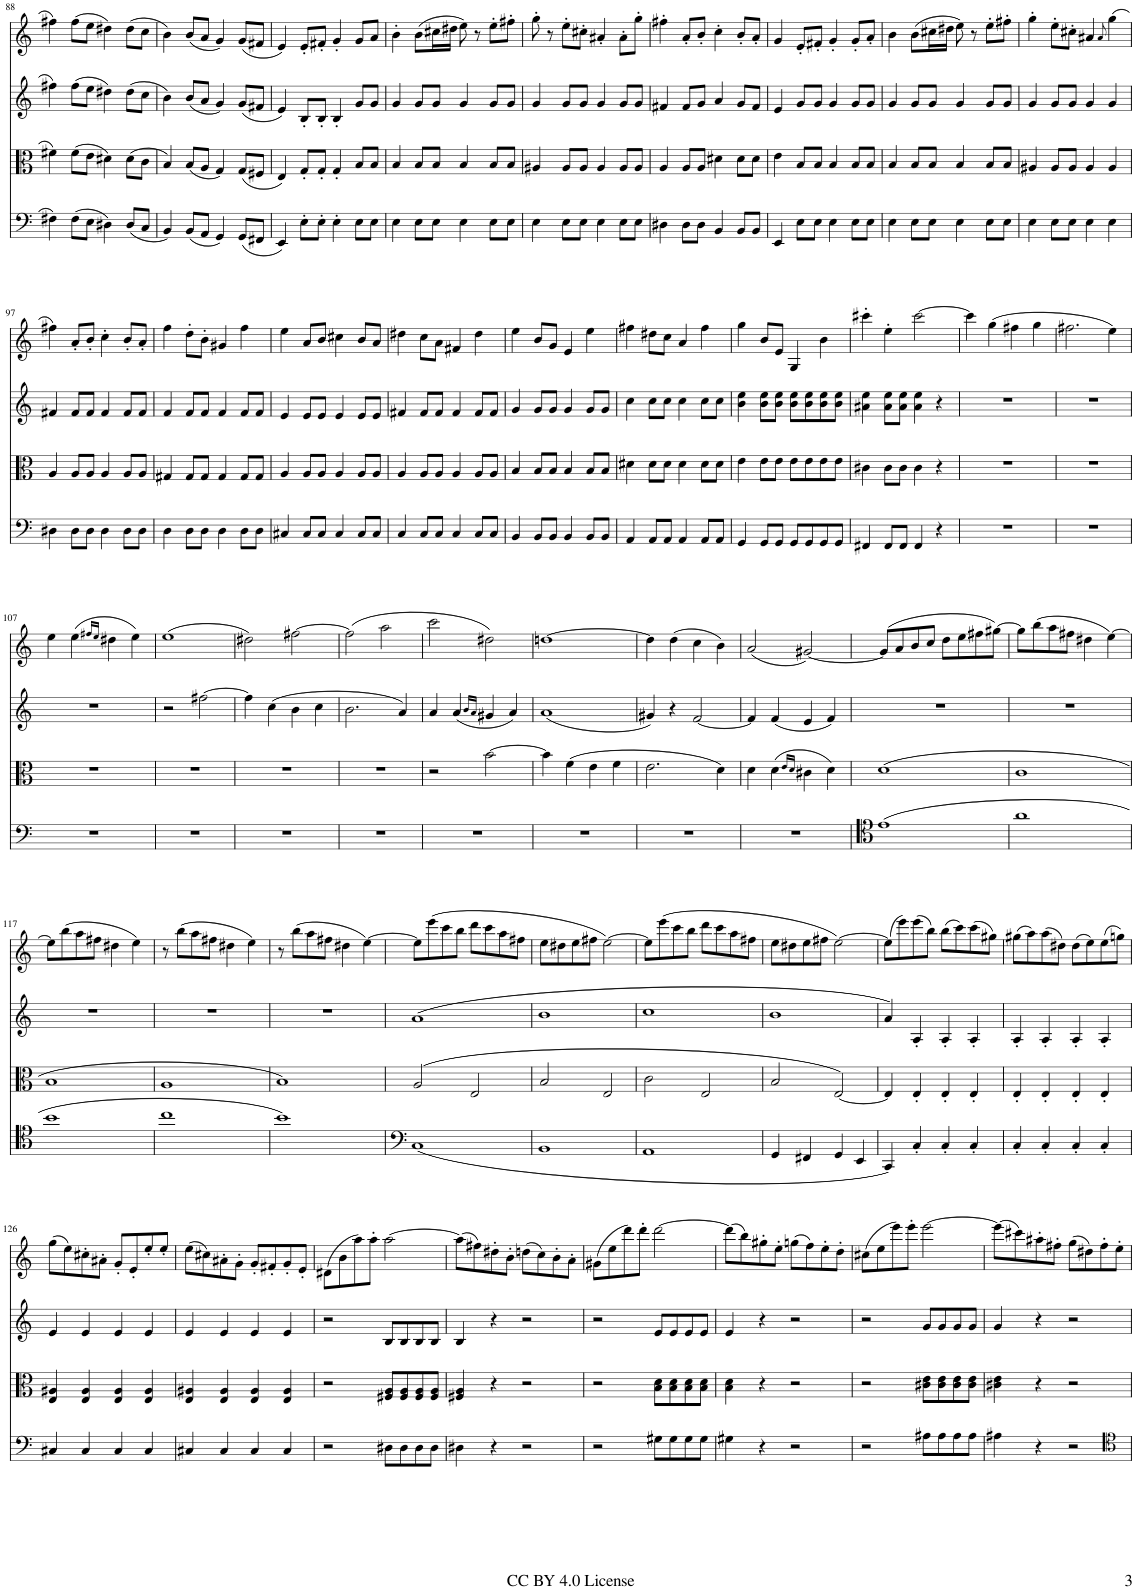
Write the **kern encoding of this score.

**kern	**kern	**kern	**kern
*part4	*part3	*part2	*part1
*staff4	*staff3	*staff2	*staff1
*I"Cello	*I"Viola	*I"Violin II	*I"Violin I
*	*I'Vla	*I'Vln	*I'Vln
!!LO:PB:g=z
*clefF4	*clefC3	*clefG2	*clefG2
*k[]	*k[]	*k[]	*k[]
*M2/2	*M2/2	*M2/2	*M2/2
*met(c|)	*met(c|)	*met(c|)	*met(c|)
=88	=88	=88	=88
4F#X\	4f#X\	4ff#X\	4ff#X\
(8F#\L	(8f#\L	(8ff#\L	(8ff#\L
8E\J	8e\J	8ee\J	8ee\J
4D#X\)	4d#X\)	4dd#X\)	4dd#X\)
(8D#/L	(8d#\L	(8dd#\L	(8dd#\L
8C/J	8c\J	8cc\J	8cc\J
=89	=89	=89	=89
4BB/)	4B/)	4b\)	4b\)
(8BB/L	(8B/L	(8b/L	(8b/L
8AA/J	8A/J	8a/J	8a/J
4GG/)	4G/)	4g/)	4g/)
(8GG/L	(8G/L	(8g/L	(8g/L
8FF#X/J	8F#X/J	8f#X/J	8f#X/J
=90	=90	=90	=90
4EE/)	4E/)	4e/)	4e/)
8E'\L	8G'/L	8B'/L	8e'/L
8E'\J	8G'/J	8B'/J	8f#X'/J
4E'\	4G'/	4B'/	4g'/
8E\L	8B/L	8g/L	8g/L
8E\J	8B/J	8g/J	8a/J
=91	=91	=91	=91
4E\	4B/	4g/	4b'\
8E\L	8B/L	8g/L	(8b\L
8E\J	8B/J	8g/J	16cc#X\L
.	.	.	16dd#X\JJ
4E\	4B/	4g/	8ee\)
.	.	.	8r
8E\L	8B/L	8g/L	8ee'\L
8E\J	8B/J	8g/J	8ff#X'\J
=92	=92	=92	=92
4E\	4A#X/	4g/	8gg'\
.	.	.	8r
8E\L	8A#/L	8g/L	8ee'\L
8E\J	8A#/J	8g/J	8cc#X'\J
4E\	4A#/	4g/	4a#X'/
8E\L	8A#/L	8g/L	8a#'\L
8E\J	8A#/J	8g/J	8gg'\J
=93	=93	=93	=93
4D#X\	4A/	4f#X/	4ff#X'\
8D#\L	8A/L	8f#/L	8a'/L
8D#\J	8A/J	8g/J	8b'/J
4BB/	4d#X\	4a/	4cc'\
8BB/L	8d#\L	8g/L	8b'/L
8BB/J	8d#\J	8f#/J	8a'/J
=94	=94	=94	=94
4EE/	4e\	4e/	4g/
8E\L	8B/L	8g/L	8e'/L
8E\J	8B/J	8g/J	8f#X'/J
4E\	4B/	4g/	4g'/
8E\L	8B/L	8g/L	8g'/L
8E\J	8B/J	8g/J	8a'/J
=95	=95	=95	=95
4E\	4B/	4g/	4b\
8E\L	8B/L	8g/L	(8b\L
8E\J	8B/J	8g/J	16cc#X\L
.	.	.	16dd#X\JJ
4E\	4B/	4g/	8ee\)
.	.	.	8r
8E\L	8B/L	8g/L	8ee'\L
8E\J	8B/J	8g/J	8ff#X'\J
=96	=96	=96	=96
4E\	4A#X/	4g/	4gg'\
8E\L	8A#/L	8g/L	8ee'\L
8E\J	8A#/J	8g/J	8cc#X'\J
4E\	4A#/	4g/	4a#X/
.	.	.	8qa#/
4E\	4A#/	4g/	(4gg\
!!LO:LB:g=z
=97	=97	=97	=97
4D#X\	4A/	4f#X/	4ff#X\)
8D#\L	8A/L	8f#/L	8a'/L
8D#\J	8A/J	8f#/J	8b'/J
4D#\	4A/	4f#/	4cc'\
8D#\L	8A/L	8f#/L	8b'/L
8D#\J	8A/J	8f#/J	8a'/J
=98	=98	=98	=98
4D\	4G#X/	4f/	4ff\
8D\L	8G#/L	8f/L	8dd'\L
8D\J	8G#/J	8f/J	8b'\J
4D\	4G#/	4f/	4g#X/
8D\L	8G#/L	8f/L	4ff\
8D\J	8G#/J	8f/J	.
=99	=99	=99	=99
4C#X/	4A/	4e/	4ee\
8C#/L	8A/L	8e/L	8a/L
8C#/J	8A/J	8e/J	8b/J
4C#/	4A/	4e/	4cc#X\
8C#/L	8A/L	8e/L	8b/L
8C#/J	8A/J	8e/J	8a/J
=100	=100	=100	=100
4C/	4A/	4f#X/	4dd#X\
8C/L	8A/L	8f#/L	8cc\L
8C/J	8A/J	8f#/J	8a\J
4C/	4A/	4f#/	4f#X/
8C/L	8A/L	8f#/L	4dd#\
8C/J	8A/J	8f#/J	.
=101	=101	=101	=101
4BB/	4B/	4g/	4ee\
8BB/L	8B/L	8g/L	8b/L
8BB/J	8B/J	8g/J	8g/J
4BB/	4B/	4g/	4e/
8BB/L	8B/L	8g/L	4ee\
8BB/J	8B/J	8g/J	.
=102	=102	=102	=102
4AA/	4d#X\	4cc\	4ff#X\
8AA/L	8d#\L	8cc\L	8dd#X\L
8AA/J	8d#\J	8cc\J	8cc\J
4AA/	4d#\	4cc\	4a/
8AA/L	8d#\L	8cc\L	4ff#\
8AA/J	8d#\J	8cc\J	.
=103	=103	=103	=103
4GG/	4e\	4b\ 4ee\	4gg\
8GG/L	8e\L	8b\ 8ee\L	8b/L
8GG/J	8e\J	8b\ 8ee\J	8e/J
8GG/L	8e\L	8b\ 8ee\L	4G/
8GG/	8e\	8b\ 8ee\	.
8GG/	8e\	8b\ 8ee\	4b\
8GG/J	8e\J	8b\ 8ee\J	.
=104	=104	=104	=104
4FF#X/	4c#X\	4a#X\ 4ee\	4ccc#X'\
8FF#/L	8c#\L	8a#\ 8ee\L	4ee'\
8FF#/J	8c#\J	8a#\ 8ee\J	.
4FF#/	4c#\	4a#\ 4ee\	[2ccc#\
4r	4r	4r	.
=105	=105	=105	=105
1r	1r	1r	4ccc#\]
.	.	.	(4gg\
.	.	.	4ff#X\
.	.	.	4gg\
=106	=106	=106	=106
1r	1r	1r	2.ff#X\
.	.	.	4ee\)
!!LO:LB:g=z
=107	=107	=107	=107
1r	1r	1r	4ee\
.	.	.	(4ee\
.	.	.	16qff#X/LL
.	.	.	16qee/JJ
.	.	.	4dd#X\
.	.	.	4ee\)
=108	=108	=108	=108
1r	1r	2r	(1ee
.	.	[2ff#X\	.
=109	=109	=109	=109
1r	1r	4ff#\]	2dd#X\)
.	.	(4cc\	.
.	.	4b\	[2ff#X\
.	.	4cc\	.
=110	=110	=110	=110
1r	1r	2.b\	(2ff#\]
.	.	.	2aa\
.	.	4a/)	.
=111	=111	=111	=111
1r	2r	4a/	2ccc\
.	.	(4a/	.
.	.	16qb/LL	.
.	.	16qa/JJ	.
.	[2b\	4g#X/	2dd#X\)
.	.	4a/)	.
=112	=112	=112	=112
1r	4b\]	(1a	[1ddn
.	(4f\	.	.
.	4e\	.	.
.	4f\	.	.
=113	=113	=113	=113
1r	2.e\	4g#X/)	4dd\]
.	.	4r	(4dd\
.	.	[2f/	4cc\
.	4d\)	.	4b\)
=114	=114	=114	=114
1r	4d\	4f/]	(2a/
.	(4d\	(4f/	.
.	16qe/LL	.	.
.	16qd/JJ	.	.
.	4c#X\	4e/	[2g#X/)
.	4d\)	4f/)	.
=115	=115	=115	=115
(1e	(1d	1r	(8g#/L]
.	.	.	8a/
.	.	.	8b/
.	.	.	8cc/J
.	.	.	8dd\L
.	.	.	8ee\
.	.	.	8ff#X\
.	.	.	[8gg#X\J)
=116	=116	=116	=116
1a	1c	1r	8gg#\L]
.	.	.	(8bb\
.	.	.	8aa\
.	.	.	8ff#X\J
.	.	.	4dd#X\
.	.	.	[4ee\)
!!LO:LB:g=z
=117	=117	=117	=117
1b	1B	1r	8ee\L]
.	.	.	(8bb\
.	.	.	8aa\
.	.	.	8ff#X\J
.	.	.	4dd#X\
.	.	.	4ee\)
=118	=118	=118	=118
1cc	1A	1r	8r
.	.	.	(8bb\L
.	.	.	8aa\
.	.	.	8ff#X\J
.	.	.	4dd#X\
.	.	.	4ee\)
=119	=119	=119	=119
1b)	1B)	1r	8r
.	.	.	(8bb\L
.	.	.	8aa\
.	.	.	8ff#X\J
.	.	.	4dd#X\
.	.	.	[4ee\)
=120	=120	=120	=120
(1C	(2A/	(1a	8ee\L]
.	.	.	(8eee\
.	.	.	8ccc\
.	.	.	8bb\J
.	2E/	.	8ddd\L
.	.	.	8ccc\
.	.	.	8aa\
.	.	.	8ff#X\J
=121	=121	=121	=121
1BB	2B/	1b	8ee\L
.	.	.	8dd#X\
.	.	.	8ee\
.	.	.	8ff#X\J
.	2E/	.	[2ee\)
=122	=122	=122	=122
1AA	2c\	1cc	8ee\L]
.	.	.	(8eee\
.	.	.	8ccc\
.	.	.	8bb\J
.	2E/	.	8ddd\L
.	.	.	8ccc\
.	.	.	8aa\
.	.	.	8ff#X\J
=123	=123	=123	=123
4GG/	2B/	1b	8ee\L
.	.	.	8dd#X\
4FF#X/	.	.	8ee\
.	.	.	8ff#X\J
4GG/	[2E/)	.	[2ee\)
4EE/	.	.	.
=124	=124	=124	=124
4CC/)	4E/]	4a/)	(8ee\L]
.	.	.	8eee\)
4C'/	4E'/	4A'/	(8eee\
.	.	.	8bb\J)
4C'/	4E'/	4A'/	(8bb\L
.	.	.	8ccc\)
4C'/	4E'/	4A'/	(8ccc\
.	.	.	8gg#X\J)
=125	=125	=125	=125
4C'/	4E'/	4A'/	(8gg#X\L
.	.	.	8aa\)
4C'/	4E'/	4A'/	(8aa\
.	.	.	8dd#X\J)
4C'/	4E'/	4A'/	(8dd#\L
.	.	.	8ee\)
4C'/	4E'/	4A'/	(8ee\
.	.	.	8ggn\J)
!!LO:LB:g=z
=126	=126	=126	=126
4C#X/	4E/ 4A#X/	4e/	(8gg\L
.	.	.	8ee\)
4C#/	4E/ 4A#/	4e/	8cc#X'\
.	.	.	8a#X'\J
4C#/	4E/ 4A#/	4e/	8g'/L
.	.	.	8e'/
4C#/	4E/ 4A#/	4e/	8ee'/
.	.	.	8ee'/J
=127	=127	=127	=127
4C#X/	4E/ 4A#X/	4e/	(8ee\L
.	.	.	8cc#X\)
4C#/	4E/ 4A#/	4e/	8a#X'\
.	.	.	8g'\J
4C#/	4E/ 4A#/	4e/	8g'/L
.	.	.	8f#X'/
4C#/	4E/ 4A#/	4e/	8g'/
.	.	.	8e'/J
=128	=128	=128	=128
2r	2r	2r	(8d#X\L
.	.	.	8b\
.	.	.	8aa\)
.	.	.	8aa'\J
8D#X\L	8F#X/ 8A/L	8B/L	[2aa\
8D#\	8F#/ 8A/	8B/	.
8D#\	8F#/ 8A/	8B/	.
8D#\J	8F#/ 8A/J	8B/J	.
=129	=129	=129	=129
4D#X\	4F#X/ 4A/	4B/	(8aa\L]
.	.	.	8ff#X\)
4r	4r	4r	8dd#X'\
.	.	.	8b'\J
2r	2r	2r	(8ddn\L
.	.	.	8cc\)
.	.	.	8b'\
.	.	.	8a'\J
=130	=130	=130	=130
2r	2r	2r	(8g#X\L
.	.	.	8ee\
.	.	.	8ddd\)
.	.	.	8ddd'\J
8G#X\L	8B\ 8d\L	8e/L	[2ddd\
8G#\	8B\ 8d\	8e/	.
8G#\	8B\ 8d\	8e/	.
8G#\J	8B\ 8d\J	8e/J	.
=131	=131	=131	=131
4G#X\	4B\ 4d\	4e/	(8ddd\L]
.	.	.	8bb\)
4r	4r	4r	8gg#X'\
.	.	.	8ee'\J
2r	2r	2r	(8ggn\L
.	.	.	8ff\)
.	.	.	8ee'\
.	.	.	8dd'\J
=132	=132	=132	=132
2r	2r	2r	(8cc#X\L
.	.	.	8ee\
.	.	.	8eee\)
.	.	.	8eee'\J
8A#X\L	8c#X\ 8e\L	8g/L	[2eee\
8A#\	8c#\ 8e\	8g/	.
8A#\	8c#\ 8e\	8g/	.
8A#\J	8c#\ 8e\J	8g/J	.
=133	=133	=133	=133
4A#X\	4c#X\ 4e\	4g/	(8eee\L]
.	.	.	8ccc#X\)
4r	4r	4r	8aa#X'\
.	.	.	8ff#X'\J
2r	2r	2r	(8gg\L
.	.	.	8dd#X\)
.	.	.	8ff#'\
*clefC4	*	*	*
.	.	.	8ee'\J
=	=	=	=
*-	*-	*-	*-
